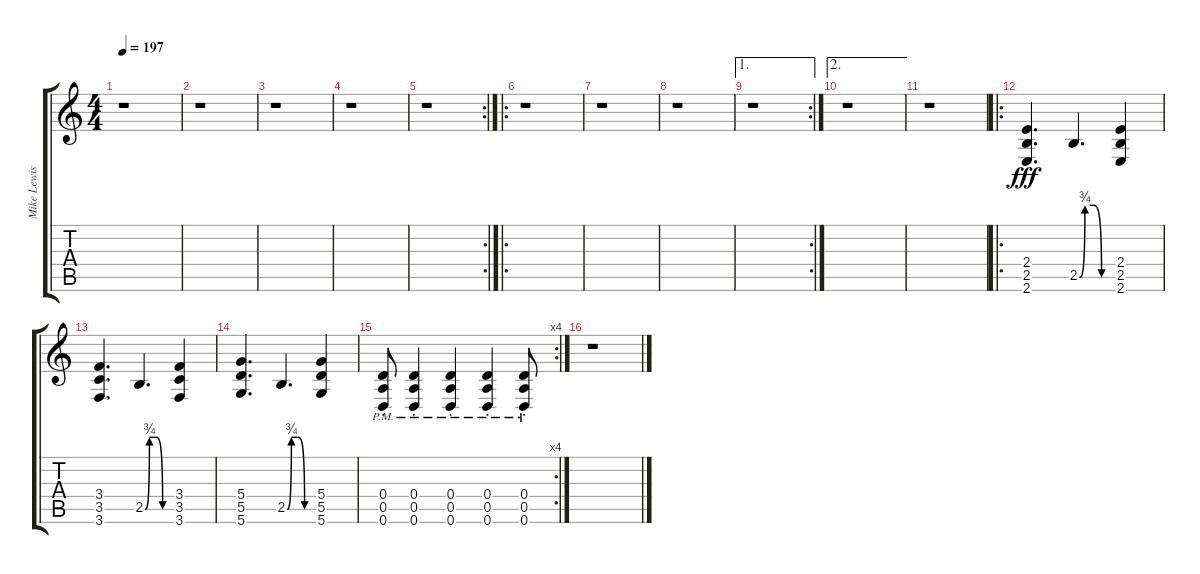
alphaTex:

\track ("Mike Lewis" "Mike Lewis") {instrument distortionguitar}
\staff {score tabs}
\tuning (E4 B3 G3 D3 A2 D2) {hide}
\ts (4 4)
\tempo 197
\clef g2
\ks c
r.1{dy fff} |
r.1 |
r.1 |
r.1 |
\rc 2
r.1 |
\ro
r.1 |
r.1 |
r.1 |
\ae 1
\rc 2
r.1 |
\ae 2
r.1 |
r.1 |
\ro
(2.4 2.5 2.6).4{d} 2.5{be (custom 0 0 10 3 25 3 40 0 60 0)}.4{d} (2.4 2.5 2.6).4 |
(3.4 3.5 3.6).4{d} 2.5{be (custom 0 0 10 3 25 3 40 0 60 0)}.4{d} (3.4 3.5 3.6).4 |
(5.4 5.5 5.6).4{d} 2.5{be (custom 0 0 10 3 25 3 40 0 60 0)}.4{d} (5.4 5.5 5.6).4 |
\rc 4
(0.4{pm st} 0.5{pm st} 0.6{pm st}).8 (0.4{pm st} 0.5{pm st} 0.6{pm st}).4 (0.4{pm st} 0.5{pm st} 0.6{pm st}).4 (0.4{pm st} 0.5{pm st} 0.6{pm st}).4 (0.4{pm st} 0.5{pm st} 0.6{pm st}).8 |
r.1
